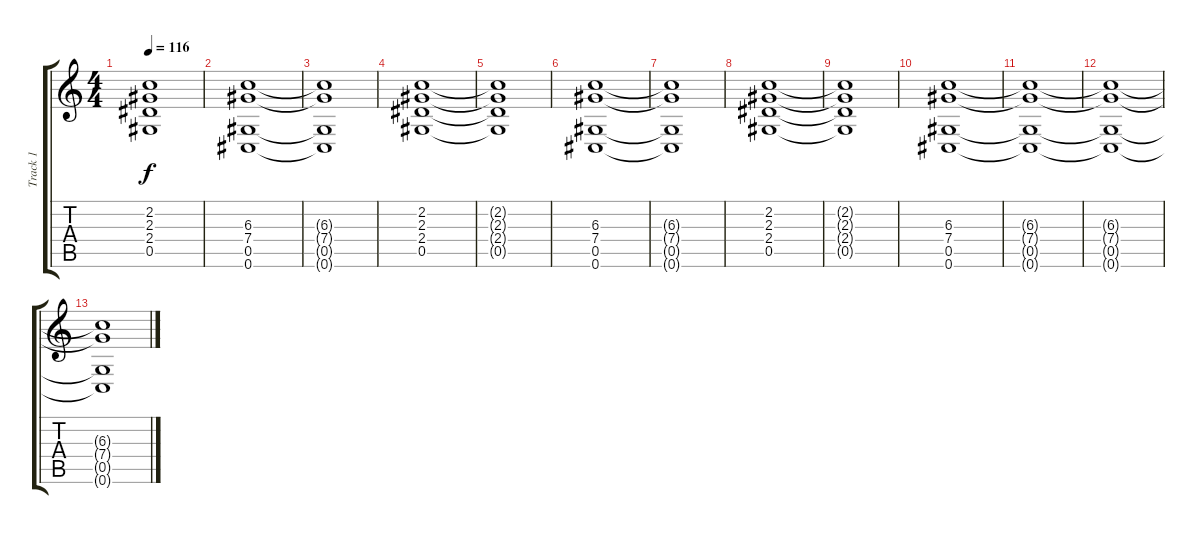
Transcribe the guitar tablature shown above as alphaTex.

\track ("Track 1" "Track 1") {instrument overdrivenguitar}
\staff {score tabs}
\tuning (Eb4 Bb3 Gb3 Db3 Ab2 Db2) {hide}
\ts (4 4)
\tempo 116
\clef g2
\ks c
(2.2{t} 2.3{t} 2.4{t} 0.5{t}).1{dy f} |
(6.3 7.4 0.5 0.6).1 |
(6.3{t} 7.4{t} 0.5{t} 0.6{t}).1 |
(2.2 2.3 2.4 0.5).1 |
(2.2{t} 2.3{t} 2.4{t} 0.5{t}).1 |
(6.3 7.4 0.5 0.6).1 |
(6.3{t} 7.4{t} 0.5{t} 0.6{t}).1 |
(2.2 2.3 2.4 0.5).1 |
(2.2{t} 2.3{t} 2.4{t} 0.5{t}).1 |
(6.3 7.4 0.5 0.6).1 |
(6.3{t} 7.4{t} 0.5{t} 0.6{t}).1 |
(6.3{t} 7.4{t} 0.5{t} 0.6{t}).1 |
(6.3{t} 7.4{t} 0.5{t} 0.6{t}).1
